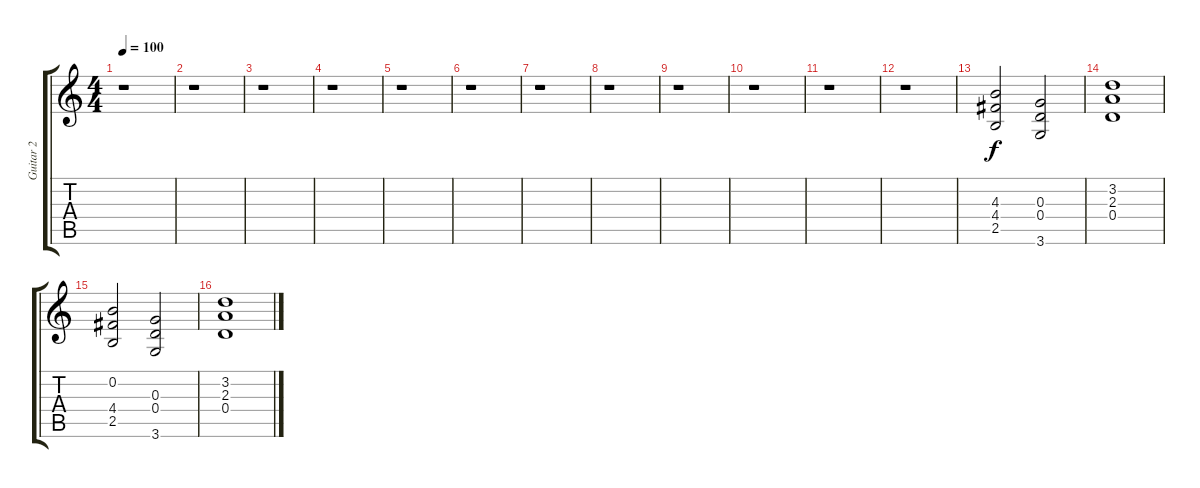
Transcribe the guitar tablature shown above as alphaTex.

\track ("Guitar 2" "Guitar 2") {instrument distortionguitar}
\staff {score tabs}
\tuning (E4 B3 G3 D3 A2 E2) {hide}
\ts (4 4)
\tempo 100
\clef g2
\ks c
r.1{dy f} |
r.1 |
r.1 |
r.1 |
r.1 |
r.1 |
r.1 |
r.1 |
r.1 |
r.1 |
r.1 |
r.1 |
(4.3 4.4 2.5).2 (0.3 0.4 3.6).2 |
(3.2 2.3 0.4).1 |
(0.2 4.4 2.5).2 (0.3 0.4 3.6).2 |
(3.2 2.3 0.4).1
